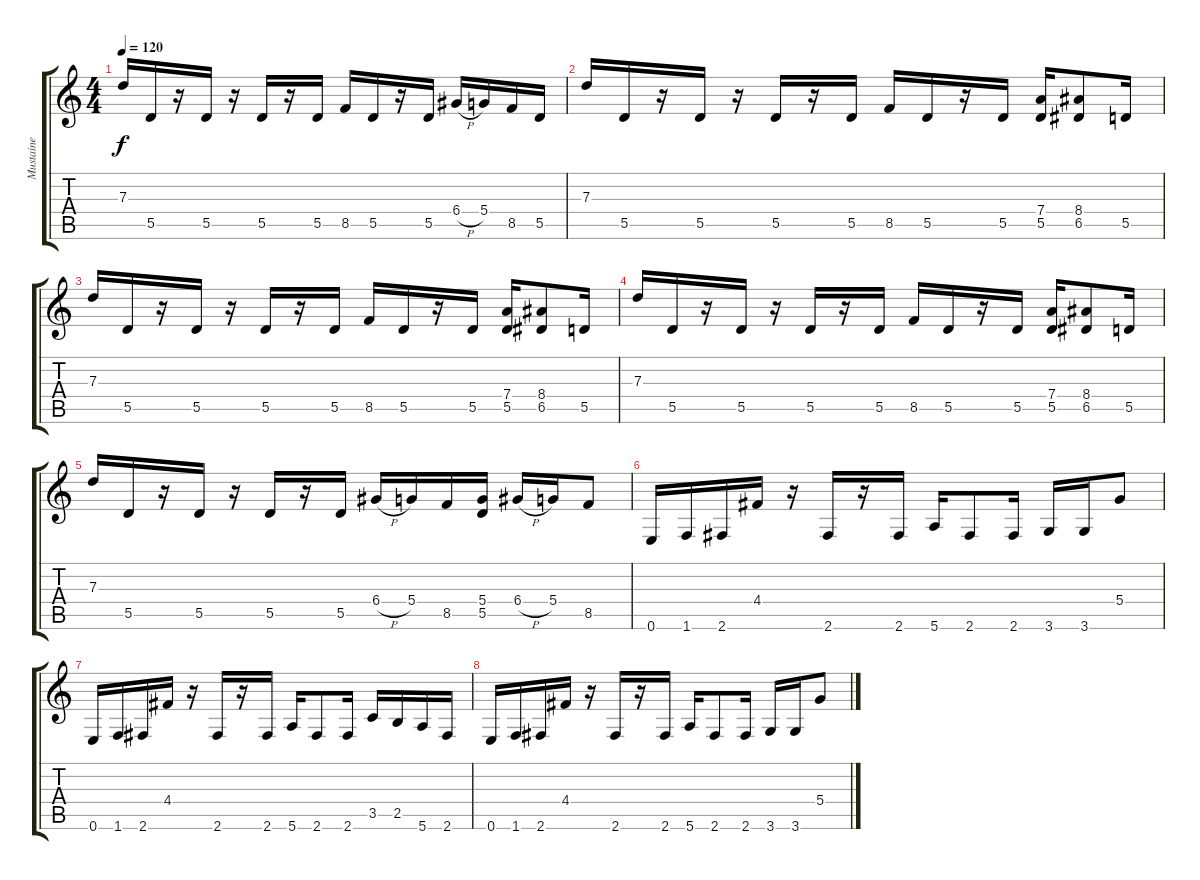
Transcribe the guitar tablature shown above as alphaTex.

\track ("Mustaine" "Mustaine") {instrument distortionguitar}
\staff {score tabs}
\tuning (E4 B3 G3 D3 A2 E2) {hide}
\ts (4 4)
\tempo 120
\clef g2
\ks c
7.3.16{dy f} 5.5.16 r.16 5.5.16 r.16 5.5.16 r.16 5.5.16 8.5.16 5.5.16 r.16 5.5.16 6.4{h}.16 5.4.16 8.5.16 5.5.16 |
7.3.16 5.5.16 r.16 5.5.16 r.16 5.5.16 r.16 5.5.16 8.5.16 5.5.16 r.16 5.5.16 (7.4 5.5).16 (8.4 6.5).8 5.5.16 |
7.3.16 5.5.16 r.16 5.5.16 r.16 5.5.16 r.16 5.5.16 8.5.16 5.5.16 r.16 5.5.16 (7.4 5.5).16 (8.4 6.5).8 5.5.16 |
7.3.16 5.5.16 r.16 5.5.16 r.16 5.5.16 r.16 5.5.16 8.5.16 5.5.16 r.16 5.5.16 (7.4 5.5).16 (8.4 6.5).8 5.5.16 |
7.3.16 5.5.16 r.16 5.5.16 r.16 5.5.16 r.16 5.5.16 6.4{h}.16 5.4.16 8.5.16 (5.4 5.5).16 6.4{h}.16 5.4.16 8.5.8 |
0.6.16 1.6.16 2.6.16 4.4.16 r.16 2.6.16 r.16 2.6.16 5.6.16 2.6.8 2.6.16 3.6.16 3.6.16 5.4.8 |
0.6.16 1.6.16 2.6.16 4.4.16 r.16 2.6.16 r.16 2.6.16 5.6.16 2.6.8 2.6.16 3.5.16 2.5.16 5.6.16 2.6.16 |
0.6.16 1.6.16 2.6.16 4.4.16 r.16 2.6.16 r.16 2.6.16 5.6.16 2.6.8 2.6.16 3.6.16 3.6.16 5.4.8
